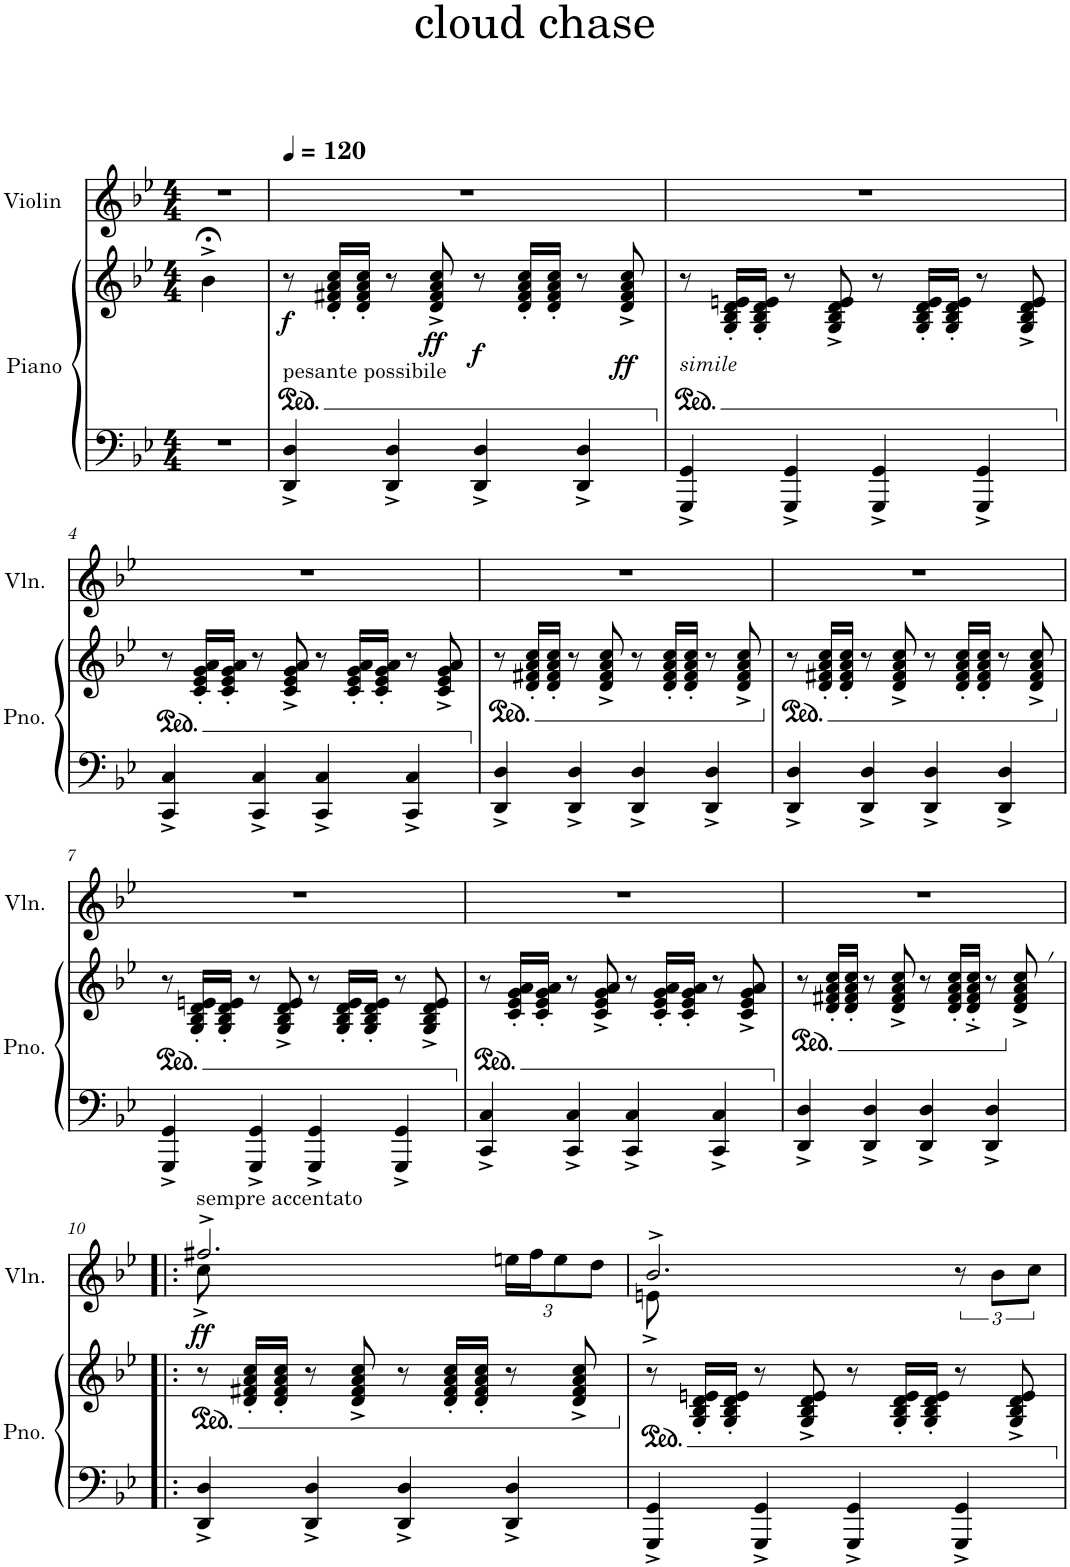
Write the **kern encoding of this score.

**kern	**kern	**dynam	**kern	**dynam
*part2	*part2	*part2	*part1	*part1
*staff3	*staff2	*staff2/3	*staff1	*staff1
*I"Piano	*	*	*I"Violin	*
*I'Pno.	*	*	*I'Vln.	*
*clefF4	*clefG2	*	*clefG2	*
*k[b-e-]	*k[b-e-]	*	*k[b-e-]	*
*M4/4	*M4/4	*	*M4/4	*
=1	=1	=1	=1	=1
1r	4b-;<^\	.	1r	.
.	2.ryy	.	.	.
=2	=2	=2	=2	=2
*	*	*	*MM120	*
!	!LO:TX:b:t=pesante possibile	!	!	!
!	!	!LO:DY:b	!	!
4DD/^ 4D/^	8r	f	1r	.
.	16d/' 16f#X/' 16a/' 16cc/'LL	.	.	.
.	16d/' 16f#/' 16a/' 16cc/'JJ	.	.	.
4DD/^ 4D/^	8r	.	.	.
!	!	!LO:DY:b	!	!
.	8d/^ 8f#/^ 8a/^ 8cc/^	ff	.	.
!	!	!LO:DY:b	!	!
4DD/^ 4D/^	8r	f	.	.
.	16d/' 16f#/' 16a/' 16cc/'LL	.	.	.
.	16d/' 16f#/' 16a/' 16cc/'JJ	.	.	.
4DD/^ 4D/^	8r	.	.	.
!	!	!LO:DY:b	!	!
.	8d/^ 8f#/^ 8a/^ 8cc/^	ff	.	.
=3	=3	=3	=3	=3
!	!LO:TX:b:i:t=simile	!	!	!
4GGG/^ 4GG/^	8r	.	1r	.
.	16G/' 16B-/' 16d/' 16en/'LL	.	.	.
.	16G/' 16B-/' 16d/' 16e/'JJ	.	.	.
4GGG/^ 4GG/^	8r	.	.	.
.	8G/^ 8B-/^ 8d/^ 8e/^	.	.	.
4GGG/^ 4GG/^	8r	.	.	.
.	16G/' 16B-/' 16d/' 16e/'LL	.	.	.
.	16G/' 16B-/' 16d/' 16e/'JJ	.	.	.
4GGG/^ 4GG/^	8r	.	.	.
.	8G/^ 8B-/^ 8d/^ 8e/^	.	.	.
!!LO:LB:g=z
=4	=4	=4	=4	=4
4CC/^ 4C/^	8r	.	1r	.
.	16c/' 16e-/' 16g/' 16a/'LL	.	.	.
.	16c/' 16e-/' 16g/' 16a/'JJ	.	.	.
4CC/^ 4C/^	8r	.	.	.
.	8c/^ 8e-/^ 8g/^ 8a/^	.	.	.
4CC/^ 4C/^	8r	.	.	.
.	16c/' 16e-/' 16g/' 16a/'LL	.	.	.
.	16c/' 16e-/' 16g/' 16a/'JJ	.	.	.
4CC/^ 4C/^	8r	.	.	.
.	8c/^ 8e-/^ 8g/^ 8a/^	.	.	.
=5	=5	=5	=5	=5
*	*ped	*	*	*
4DD/^ 4D/^	8r	.	1r	.
.	16d/' 16f#X/' 16a/' 16cc/'LL	.	.	.
.	16d/' 16f#/' 16a/' 16cc/'JJ	.	.	.
4DD/^ 4D/^	8r	.	.	.
.	8d/^ 8f#/^ 8a/^ 8cc/^	.	.	.
4DD/^ 4D/^	8r	.	.	.
.	16d/' 16f#/' 16a/' 16cc/'LL	.	.	.
.	16d/' 16f#/' 16a/' 16cc/'JJ	.	.	.
4DD/^ 4D/^	8r	.	.	.
.	8d/^ 8f#/^ 8a/^ 8cc/^	.	.	.
=6	=6	=6	=6	=6
*	*Xped	*	*	*
*	*ped	*	*	*
4DD/^ 4D/^	8r	.	1r	.
.	16d/' 16f#X/' 16a/' 16cc/'LL	.	.	.
.	16d/' 16f#/' 16a/' 16cc/'JJ	.	.	.
4DD/^ 4D/^	8r	.	.	.
.	8d/^ 8f#/^ 8a/^ 8cc/^	.	.	.
4DD/^ 4D/^	8r	.	.	.
.	16d/' 16f#/' 16a/' 16cc/'LL	.	.	.
.	16d/' 16f#/' 16a/' 16cc/'JJ	.	.	.
4DD/^ 4D/^	8r	.	.	.
.	8d/^ 8f#/^ 8a/^ 8cc/^	.	.	.
!!LO:LB:g=z
=7	=7	=7	=7	=7
*	*Xped	*	*	*
4GGG/^ 4GG/^	8r	.	1r	.
.	16G/' 16B-/' 16d/' 16en/'LL	.	.	.
.	16G/' 16B-/' 16d/' 16e/'JJ	.	.	.
4GGG/^ 4GG/^	8r	.	.	.
.	8G/^ 8B-/^ 8d/^ 8e/^	.	.	.
4GGG/^ 4GG/^	8r	.	.	.
.	16G/' 16B-/' 16d/' 16e/'LL	.	.	.
.	16G/' 16B-/' 16d/' 16e/'JJ	.	.	.
4GGG/^ 4GG/^	8r	.	.	.
.	8G/^ 8B-/^ 8d/^ 8e/^	.	.	.
=8	=8	=8	=8	=8
4CC/^ 4C/^	8r	.	1r	.
.	16c/' 16e-/' 16g/' 16a/'LL	.	.	.
.	16c/' 16e-/' 16g/' 16a/'JJ	.	.	.
4CC/^ 4C/^	8r	.	.	.
.	8c/^ 8e-/^ 8g/^ 8a/^	.	.	.
4CC/^ 4C/^	8r	.	.	.
.	16c/' 16e-/' 16g/' 16a/'LL	.	.	.
.	16c/' 16e-/' 16g/' 16a/'JJ	.	.	.
4CC/^ 4C/^	8r	.	.	.
.	8c/^ 8e-/^ 8g/^ 8a/^	.	.	.
=9	=9	=9	=9	=9
*	*ped	*	*	*
4DD/^ 4D/^	8r	.	1r	.
.	16d/' 16f#X/' 16a/' 16cc/'LL	.	.	.
.	16d/' 16f#/' 16a/' 16cc/'JJ	.	.	.
4DD/^ 4D/^	8r	.	.	.
.	8d/^ 8f#/^ 8a/^ 8cc/^	.	.	.
4DD/^ 4D/^	8r	.	.	.
.	16d/' 16f#/' 16a/' 16cc/'LL	.	.	.
.	16d/'^ 16f#/'^ 16a/'^ 16cc/'^JJ	.	.	.
4DD/^ 4D/^	8r	.	.	.
*	*Xped	*	*	*
.	8d/^Z 8f#/^Z 8a/^Z 8cc/^Z	.	.	.
!!LO:LB:g=z
=10!|:	=10!|:	=10!|:	=10!|:	=10!|:
*	*ped	*	*	*
*	*	*	*^	*
!	!	!	!LO:TX:a:t=sempre accentato	!	!
!	!	!	!	!	!LO:DY:b
4DD/^ 4D/^	8r	.	2.ff#X^/	8cc^\	ff
.	16d/' 16f#X/' 16a/' 16cc/'LL	.	.	2..ryy	.
.	16d/' 16f#/' 16a/' 16cc/'JJ	.	.	.	.
4DD/^ 4D/^	8r	.	.	.	.
.	8d/^ 8f#/^ 8a/^ 8cc/^	.	.	.	.
4DD/^ 4D/^	8r	.	.	.	.
.	16d/' 16f#/' 16a/' 16cc/'LL	.	.	.	.
.	16d/' 16f#/' 16a/' 16cc/'JJ	.	.	.	.
*	*	*	*Xbrackettup	*	*
4DD/^ 4D/^	8r	.	24een^\LL	.	.
.	.	.	24ff#^\J	.	.
.	.	.	12ee^\	.	.
.	8d/^ 8f#/^ 8a/^ 8cc/^	.	.	.	.
.	.	.	12dd^\J	.	.
=11	=11	=11	=11	=11	=11
*	*Xped	*	*	*	*
4GGG/^ 4GG/^	8r	.	2.b-^/	8en^\	.
.	16G/' 16B-/' 16d/' 16en/'LL	.	.	2..ryy	.
.	16G/' 16B-/' 16d/' 16e/'JJ	.	.	.	.
4GGG/^ 4GG/^	8r	.	.	.	.
.	8G/^ 8B-/^ 8d/^ 8e/^	.	.	.	.
4GGG/^ 4GG/^	8r	.	.	.	.
.	16G/' 16B-/' 16d/' 16e/'LL	.	.	.	.
.	16G/' 16B-/' 16d/' 16e/'JJ	.	.	.	.
*	*	*	*brackettup	*	*
4GGG/^ 4GG/^	8r	.	12r	.	.
.	.	.	12b-^\L	.	.
.	8G/^ 8B-/^ 8d/^ 8e/^	.	.	.	.
.	.	.	12cc^\J	.	.
*	*	*	*v	*v	*
=	=	=	=	=
*-	*-	*-	*-	*-
